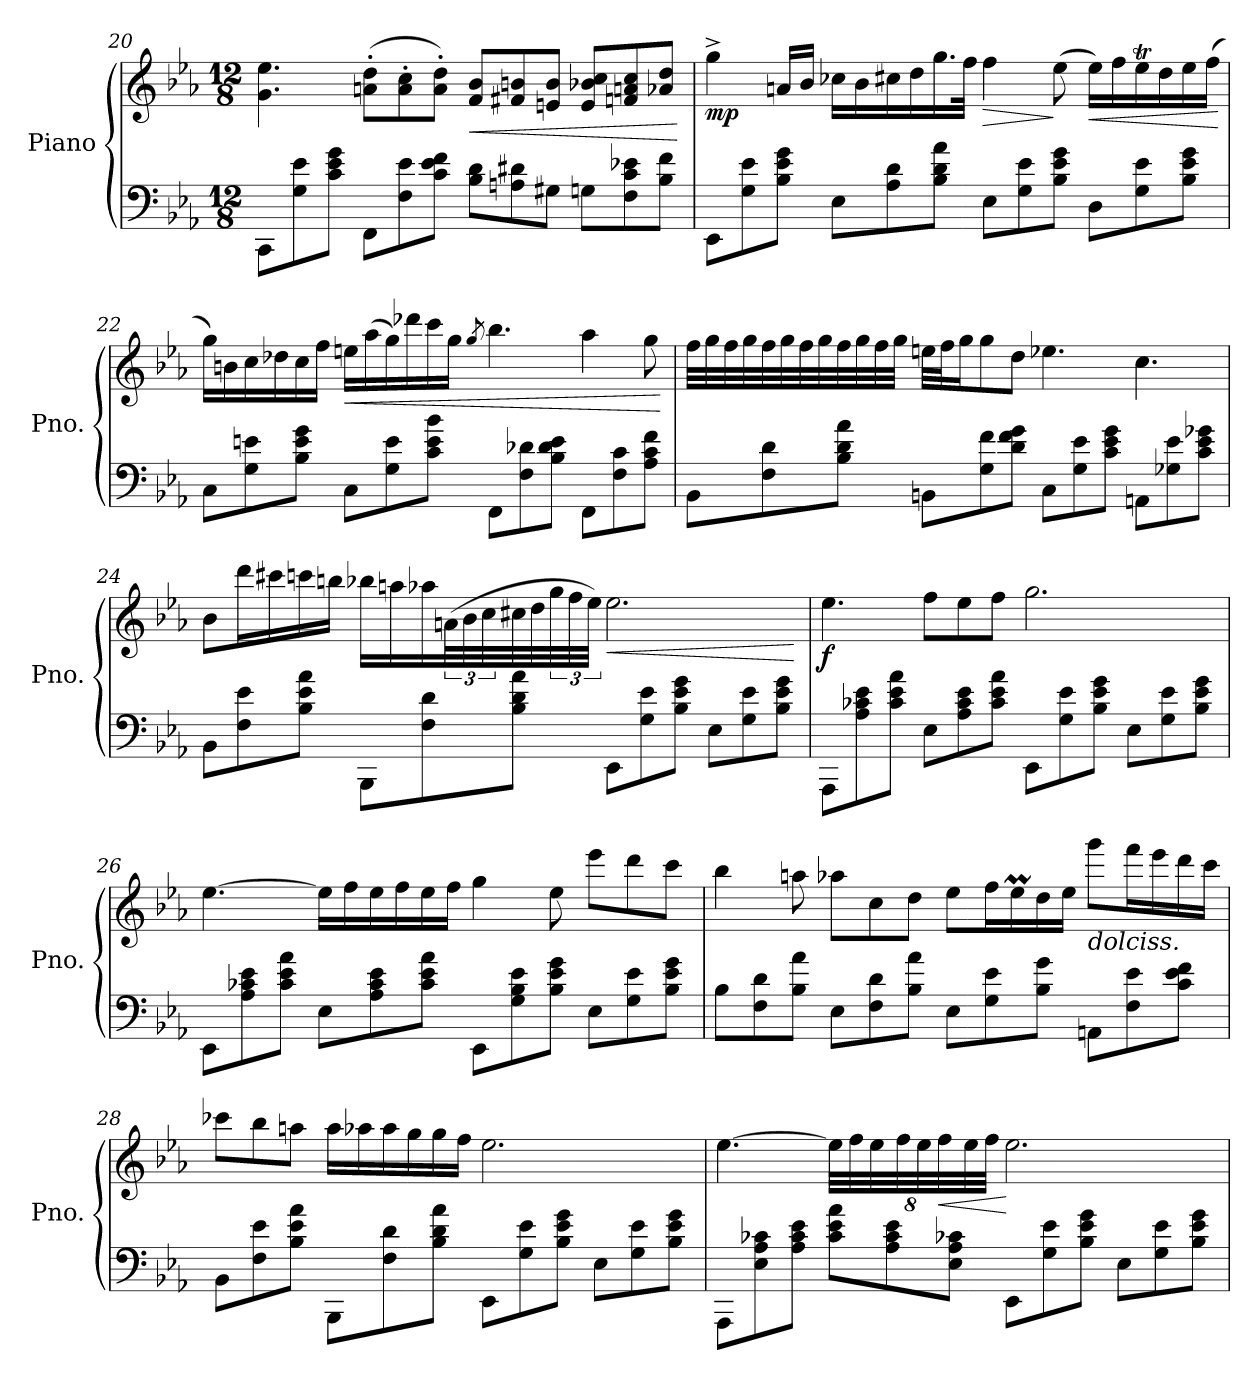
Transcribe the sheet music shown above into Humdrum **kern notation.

**kern	**kern	**dynam
*part1	*part1	*part1
*staff2	*staff1	*staff1/2
*I"Piano	*	*
*I'Pno.	*	*
!!LO:PB:g=z
*clefF4	*clefG2	*
*k[b-e-a-]	*k[b-e-a-]	*
*M12/8	*M12/8	*
=20	=20	=20
8CC\L	4.g\ 4.ee-\	.
8G\ 8e-\	.	.
8c\ 8e-\ 8g\J	.	.
8FF\L	(>8an\' 8dd\'L	.
8F\ 8e-\	8a\' 8cc\'	.
8c\ 8e-\ 8f\J	8a\' 8dd\'J)	.
!	!	!LO:HP:b
8B-\ 8d\L	8f/ 8b-/L	<
8An\ 8d#X\	8f#X/ 8bn/	.
8G#X\J	8en/ 8b/J	.
8Gn\L	8e/ 8b-X/ 8cc/L	.
8F\ 8c\ 8e-X\	8fn/ 8an/ 8cc/	.
8B-\ 8f\J	8a-X/ 8dd/J	.
.	.	[
!!LO:LB:g=z
=21	=21	=21
!	!	!LO:DY:b
8EE-\L	4gg^\	mp
8G\ 8e-\	.	.
8B-\ 8e-\ 8g\J	16an/LL	.
.	16b-/JJ	.
8E-\L	16cc-X\LL	.
.	16b-\	.
8A-\ 8d\	16cc#X\	.
.	16dd\	.
8B-\ 8d\ 8a-\J	16.gg\	.
.	32ff\JJk	.
!	!	!LO:HP:b
8E-\L	4ff\	>
8G\ 8e-\	.	.
8B-\ 8e-\ 8g\J	(>8ee-\	]
!	!	!LO:HP:b
8D\L	16ee-\LL)	<
.	16ff\	.
8G\ 8e-\	16ee-T\	.
.	16dd\	.
8B-\ 8e-\ 8g\J	16ee-\	.
.	(>16ff\JJ	.
.	.	[
!!LO:LB:g=z
=22	=22	=22
8C\L	16gg\LL)	.
.	16bn\	.
8G\ 8en\	16cc\	.
.	16dd-X\	.
8B-\ 8e\ 8g\J	16cc\	.
.	16ff\JJ	.
!	!	!LO:HP:b
8C\L	16een\LL	<
.	(>16aa-\	.
8G\ 8e\	16gg\)	.
.	16ddd-X\	.
8c\ 8e\ 8b-\J	16ccc\	.
.	16gg\JJ	.
.	8qgg/	.
8FF\L	4.bb-\	.
8F\ 8d-X\	.	.
8B-\ 8d-\ 8e\J	.	.
8FF\L	4aa-\	.
8F\ 8c\	.	.
8A-\ 8c\ 8f\J	8gg\	.
.	.	[
!!LO:LB:g=z
=23	=23	=23
8BB-\L	32ff\LLL	.
.	32gg\	.
.	32ff\	.
.	32gg\	.
8F\ 8d\	32ff\	.
.	32gg\	.
.	32ff\	.
.	32gg\	.
8B-\ 8d\ 8a-\J	32ff\	.
.	32gg\	.
.	32ff\	.
.	32gg\JJJ	.
8BBn\L	32een\LLL	.
.	32ff\J	.
.	16gg\J	.
8G\ 8f\	8gg\	.
8d\ 8f\ 8g\J	8dd\J	.
8C\L	4.ee-X\	.
8G\ 8e-\	.	.
8c\ 8e-\ 8g\J	.	.
8AAn\L	4.cc\	.
8G-X\ 8e-\	.	.
8c\ 8e-\ 8g-X\J	.	.
!!LO:LB:g=z
=24	=24	=24
8BB-\L	8b-\L	.
8F\ 8e-\	16ddd\L	.
.	16ccc#X\	.
8B-\ 8e-\ 8a-\J	16cccn\	.
.	16bbn\JJ	.
8BBB-\L	16bb-X\LL	.
.	16aan\	.
8F\ 8d\	16aa-X\	.
.	(>48an\L	.
.	48b-\	.
.	48cc\	.
8B-\ 8d\ 8a-\J	32cc#X\	.
.	32dd\	.
.	48gg\	.
.	48ff\	.
.	48ee-\JJJ)	.
!	!	!LO:HP:b
8EE-\L	2.ee-\	<
8G\ 8e-\	.	.
8B-\ 8e-\ 8g\J	.	.
8E-\L	.	.
8G\ 8e-\	.	.
8B-\ 8e-\ 8g\J	.	.
.	.	[
=25	=25	=25
!	!	!LO:DY:b
8AAA-\L	4.ee-\	f
8A-\ 8c-X\ 8e-\	.	.
8c-\ 8e-\ 8a-\J	.	.
8E-\L	8ff\L	.
8A-\ 8c-\ 8e-\	8ee-\	.
8c-\ 8e-\ 8a-\J	8ff\J	.
8EE-\L	2.gg\	.
8G\ 8e-\	.	.
8B-\ 8e-\ 8g\J	.	.
8E-\L	.	.
8G\ 8e-\	.	.
8B-\ 8e-\ 8g\J	.	.
!!LO:PB:g=z
=26	=26	=26
8EE-\L	[4.ee-\	.
8A-\ 8c-X\ 8e-\	.	.
8c-\ 8e-\ 8a-\J	.	.
8E-\L	16ee-\LL]	.
.	16ff\	.
8A-\ 8c-\ 8e-\	16ee-\	.
.	16ff\	.
8c-\ 8e-\ 8a-\J	16ee-\	.
.	16ff\JJ	.
8EE-\L	4gg\	.
8G\ 8B-\ 8e-\	.	.
8B-\ 8e-\ 8g\J	8ee-\	.
8E-\L	8eee-\L	.
8G\ 8e-\	8ddd\	.
8B-\ 8e-\ 8g\J	8ccc\J	.
!!LO:LB:g=z
=27	=27	=27
8B-\L	4bb-\	.
8F\ 8d\	.	.
8B-\ 8a-\J	8aan\	.
8E-\L	8aa-X\L	.
8F\ 8d\	8cc\	.
8B-\ 8a-\J	8dd\J	.
8E-\L	8ee-\L	.
8G\ 8e-\	16ff\L	.
.	16ee-M\	.
8B-\ 8g\J	16dd\	.
.	16ee-\JJ	.
!	!LO:TX:b:i:t=dolciss.	!
8AAn\L	8ggg\L	.
8F\ 8e-\	16fff\L	.
.	16eee-\	.
8c\ 8e-\ 8f\J	16ddd\	.
.	16ccc\JJ	.
!!LO:LB:g=z
=28	=28	=28
8BB-\L	8ccc-X\L	.
8F\ 8e-\	8bb-\	.
8B-\ 8e-\ 8a-\J	8aan\J	.
8BBB-\L	16aa\LL	.
.	16aa-X\	.
8F\ 8d\	16aa-\	.
.	16gg\	.
8B-\ 8d\ 8a-\J	16gg\	.
.	16ff\JJ	.
8EE-\L	2.ee-\	.
8G\ 8e-\	.	.
8B-\ 8e-\ 8g\J	.	.
8E-\L	.	.
8G\ 8e-\	.	.
8B-\ 8e-\ 8g\J	.	.
!!LO:LB:g=z
=29	=29	=29
8AAA-\L	[4.ee-\	.
8E-\ 8A-\ 8c-X\	.	.
8A-\ 8c-\ 8e-\J	.	.
8c-\ 8e-\ 8a-\L	64%3ee-\LL]	.
.	64%3ff\	.
.	64%3ee-\	.
8A-\ 8c-\ 8e-\	.	.
.	64%3ff\	.
.	64%3ee-\	.
!	!	!LO:HP:b
.	64%3ff\	<
8E-\ 8A-\ 8c-X\J	.	.
.	64%3ee-\	.
.	64%3ff\JJ	.
8EE-\L	2.ee-\	[
8G\ 8e-\	.	.
8B-\ 8e-\ 8g\J	.	.
8E-\L	.	.
8G\ 8e-\	.	.
8B-\ 8e-\ 8g\J	.	.
=	=	=
*-	*-	*-
